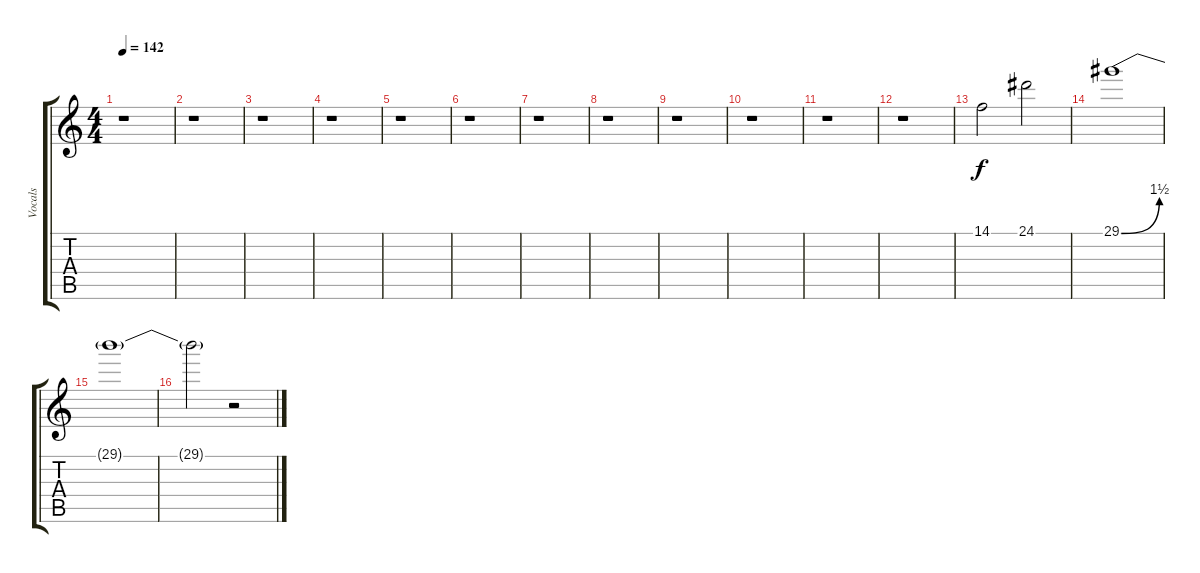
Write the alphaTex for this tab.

\track ("Vocals" "Vocals") {instrument baritonesax}
\staff {score tabs}
\tuning (Eb4 Bb3 Gb3 Db3 Ab2 Eb2) {hide}
\ts (4 4)
\tempo 142
\clef g2
\ks c
r.1{dy f} |
r.1 |
r.1 |
r.1 |
r.1 |
r.1 |
r.1 |
r.1 |
r.1 |
r.1 |
r.1 |
r.1 |
14.1.2 24.1.2 |
29.1{be (bend 0 0 60 6)}.1 |
29.1{t}.1 |
29.1{t}.2 r.2
